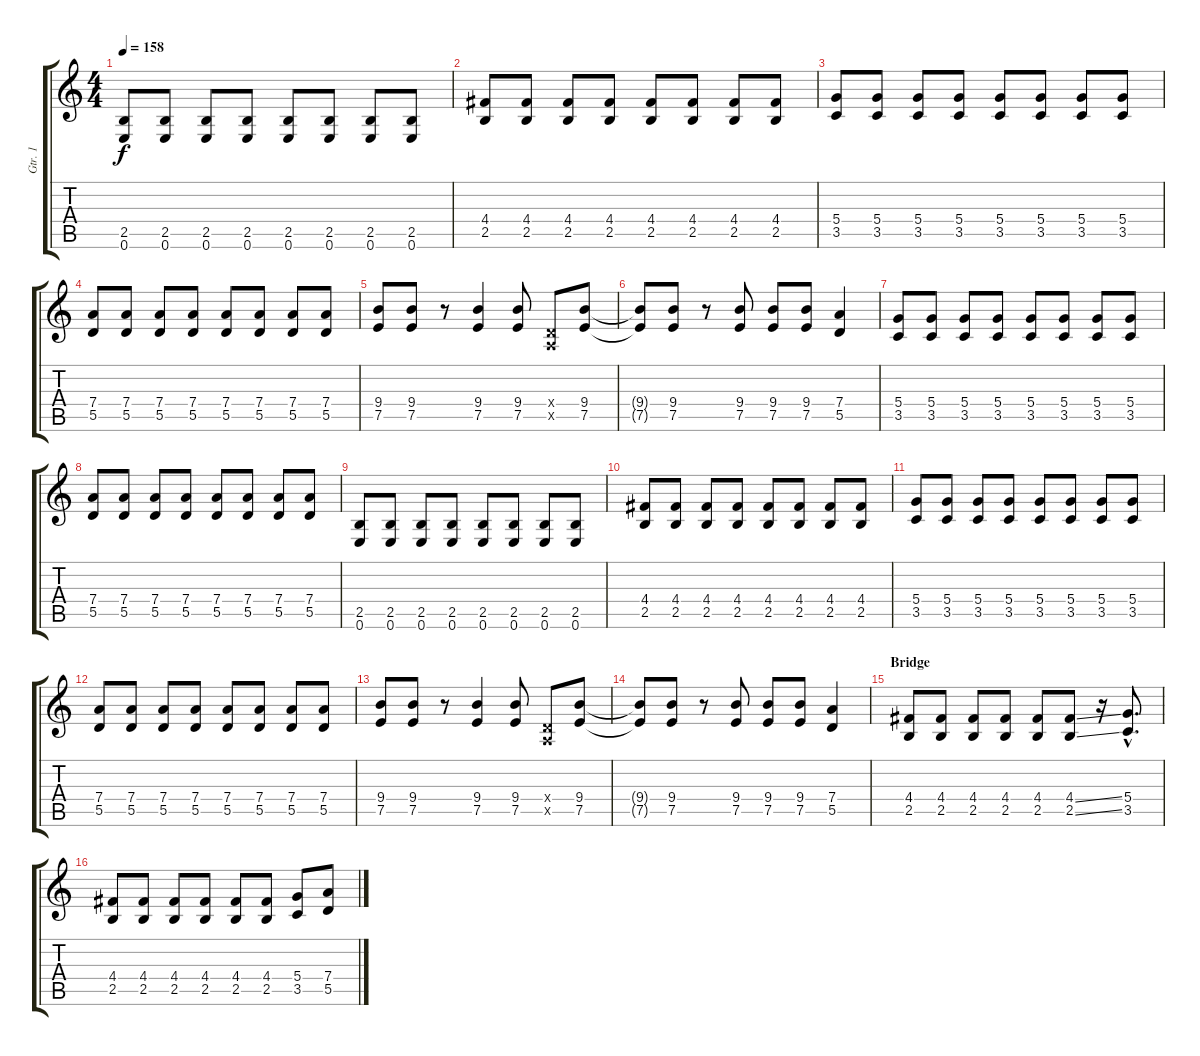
\track ("Gtr. 1" "Gtr. 1") {instrument overdrivenguitar}
\staff {score tabs}
\tuning (E4 B3 G3 D3 A2 E2) {hide}
\ts (4 4)
\tempo 158
\clef g2
\ks c
(2.5 0.6).8{dy f} (2.5 0.6).8 (2.5 0.6).8 (2.5 0.6).8 (2.5 0.6).8 (2.5 0.6).8 (2.5 0.6).8 (2.5 0.6).8 |
(4.4 2.5).8 (4.4 2.5).8 (4.4 2.5).8 (4.4 2.5).8 (4.4 2.5).8 (4.4 2.5).8 (4.4 2.5).8 (4.4 2.5).8 |
(5.4 3.5).8 (5.4 3.5).8 (5.4 3.5).8 (5.4 3.5).8 (5.4 3.5).8 (5.4 3.5).8 (5.4 3.5).8 (5.4 3.5).8 |
(7.4 5.5).8 (7.4 5.5).8 (7.4 5.5).8 (7.4 5.5).8 (7.4 5.5).8 (7.4 5.5).8 (7.4 5.5).8 (7.4 5.5).8 |
(9.4 7.5).8 (9.4 7.5).8 r.8 (9.4 7.5).4 (9.4 7.5).8 (0.4{x} 0.5{x}).8 (9.4 7.5).8 |
(9.4{t} 7.5{t}).8 (9.4 7.5).8 r.8 (9.4 7.5).8 (9.4 7.5).8 (9.4 7.5).8 (7.4 5.5).4 |
(5.4 3.5).8 (5.4 3.5).8 (5.4 3.5).8 (5.4 3.5).8 (5.4 3.5).8 (5.4 3.5).8 (5.4 3.5).8 (5.4 3.5).8 |
(7.4 5.5).8 (7.4 5.5).8 (7.4 5.5).8 (7.4 5.5).8 (7.4 5.5).8 (7.4 5.5).8 (7.4 5.5).8 (7.4 5.5).8 |
(2.5 0.6).8 (2.5 0.6).8 (2.5 0.6).8 (2.5 0.6).8 (2.5 0.6).8 (2.5 0.6).8 (2.5 0.6).8 (2.5 0.6).8 |
(4.4 2.5).8 (4.4 2.5).8 (4.4 2.5).8 (4.4 2.5).8 (4.4 2.5).8 (4.4 2.5).8 (4.4 2.5).8 (4.4 2.5).8 |
(5.4 3.5).8 (5.4 3.5).8 (5.4 3.5).8 (5.4 3.5).8 (5.4 3.5).8 (5.4 3.5).8 (5.4 3.5).8 (5.4 3.5).8 |
(7.4 5.5).8 (7.4 5.5).8 (7.4 5.5).8 (7.4 5.5).8 (7.4 5.5).8 (7.4 5.5).8 (7.4 5.5).8 (7.4 5.5).8 |
(9.4 7.5).8 (9.4 7.5).8 r.8 (9.4 7.5).4 (9.4 7.5).8 (0.4{x} 0.5{x}).8 (9.4 7.5).8 |
(9.4{t} 7.5{t}).8 (9.4 7.5).8 r.8 (9.4 7.5).8 (9.4 7.5).8 (9.4 7.5).8 (7.4 5.5).4 |
\section ("" "Bridge")
(4.4 2.5).8 (4.4 2.5).8 (4.4 2.5).8 (4.4 2.5).8 (4.4 2.5).8 (4.4{ss} 2.5{ss}).8 r.16 (5.4{hac} 3.5{hac}).8{d} |
(4.4 2.5).8 (4.4 2.5).8 (4.4 2.5).8 (4.4 2.5).8 (4.4 2.5).8 (4.4 2.5).8 (5.4 3.5).8 (7.4 5.5).8
